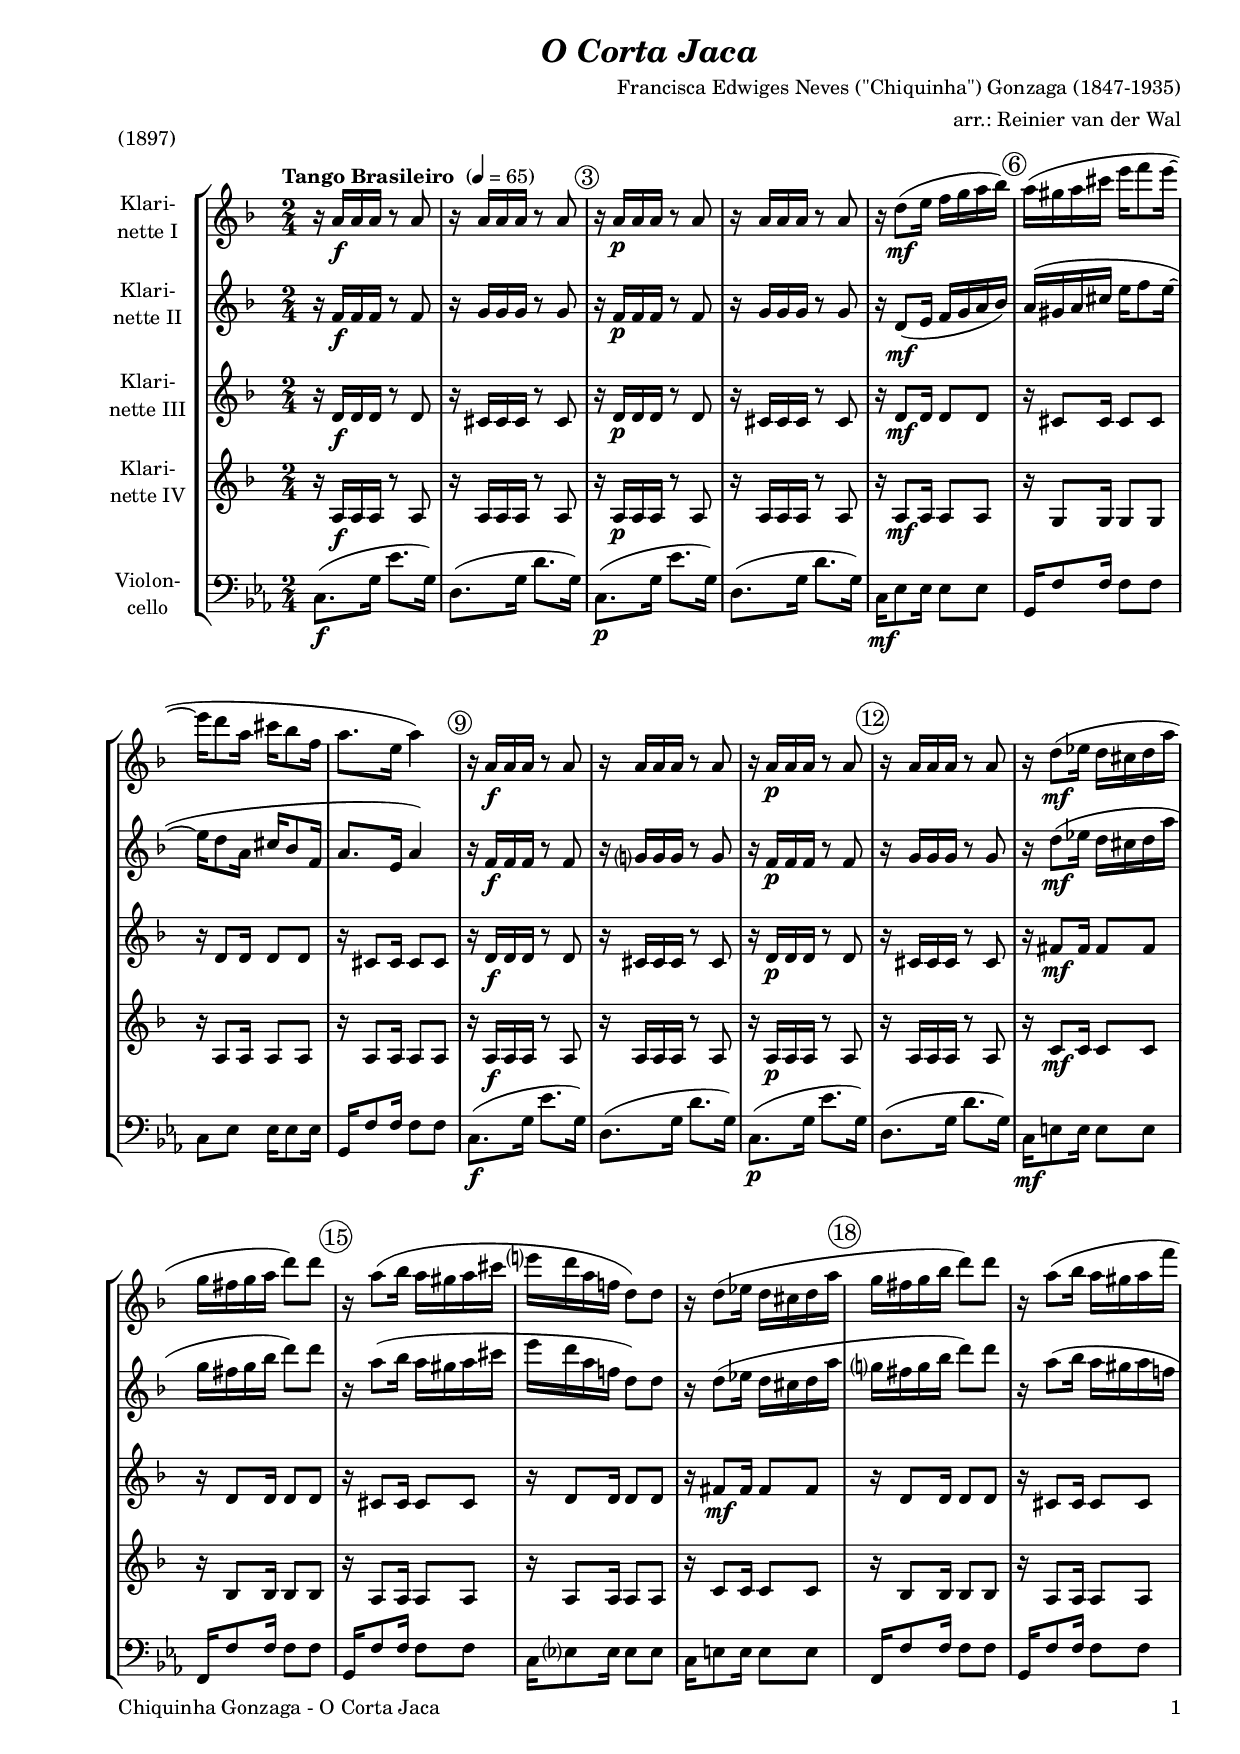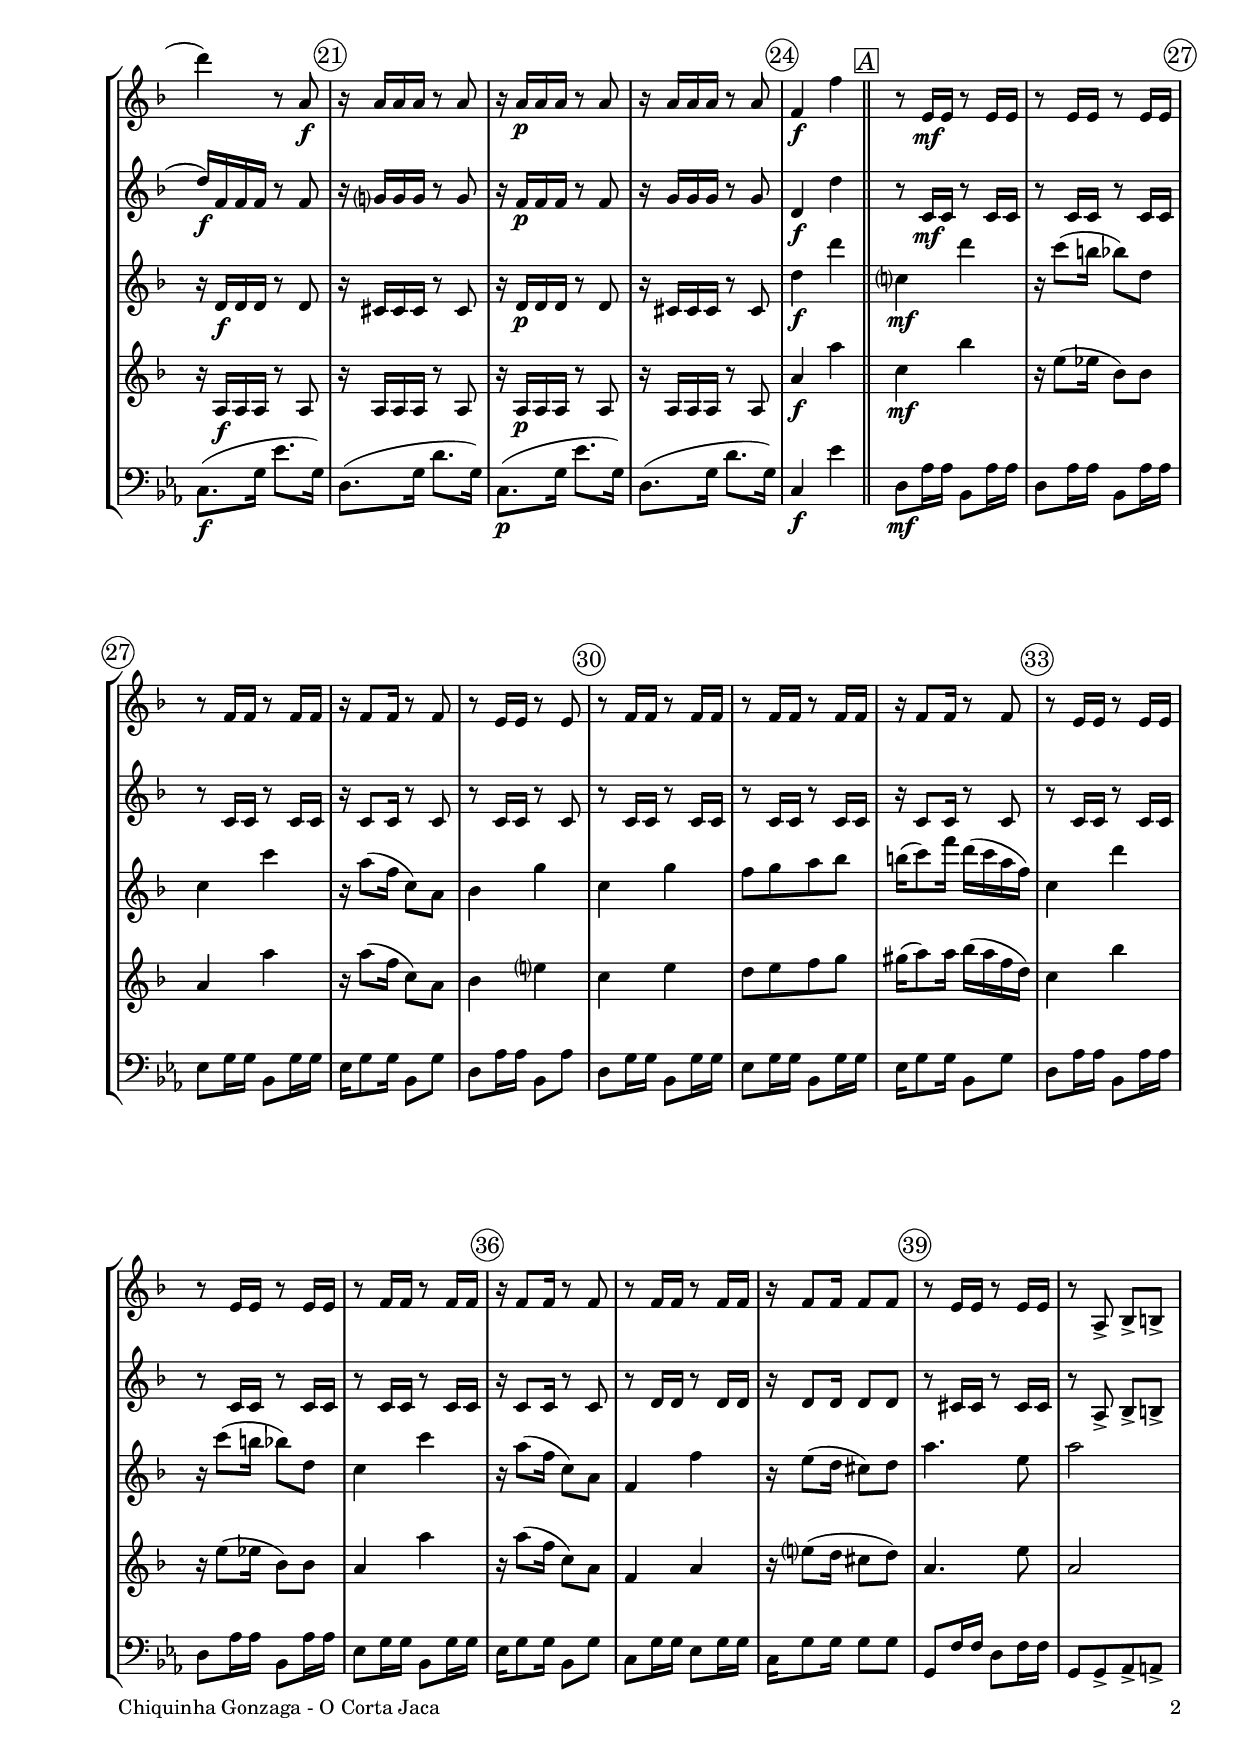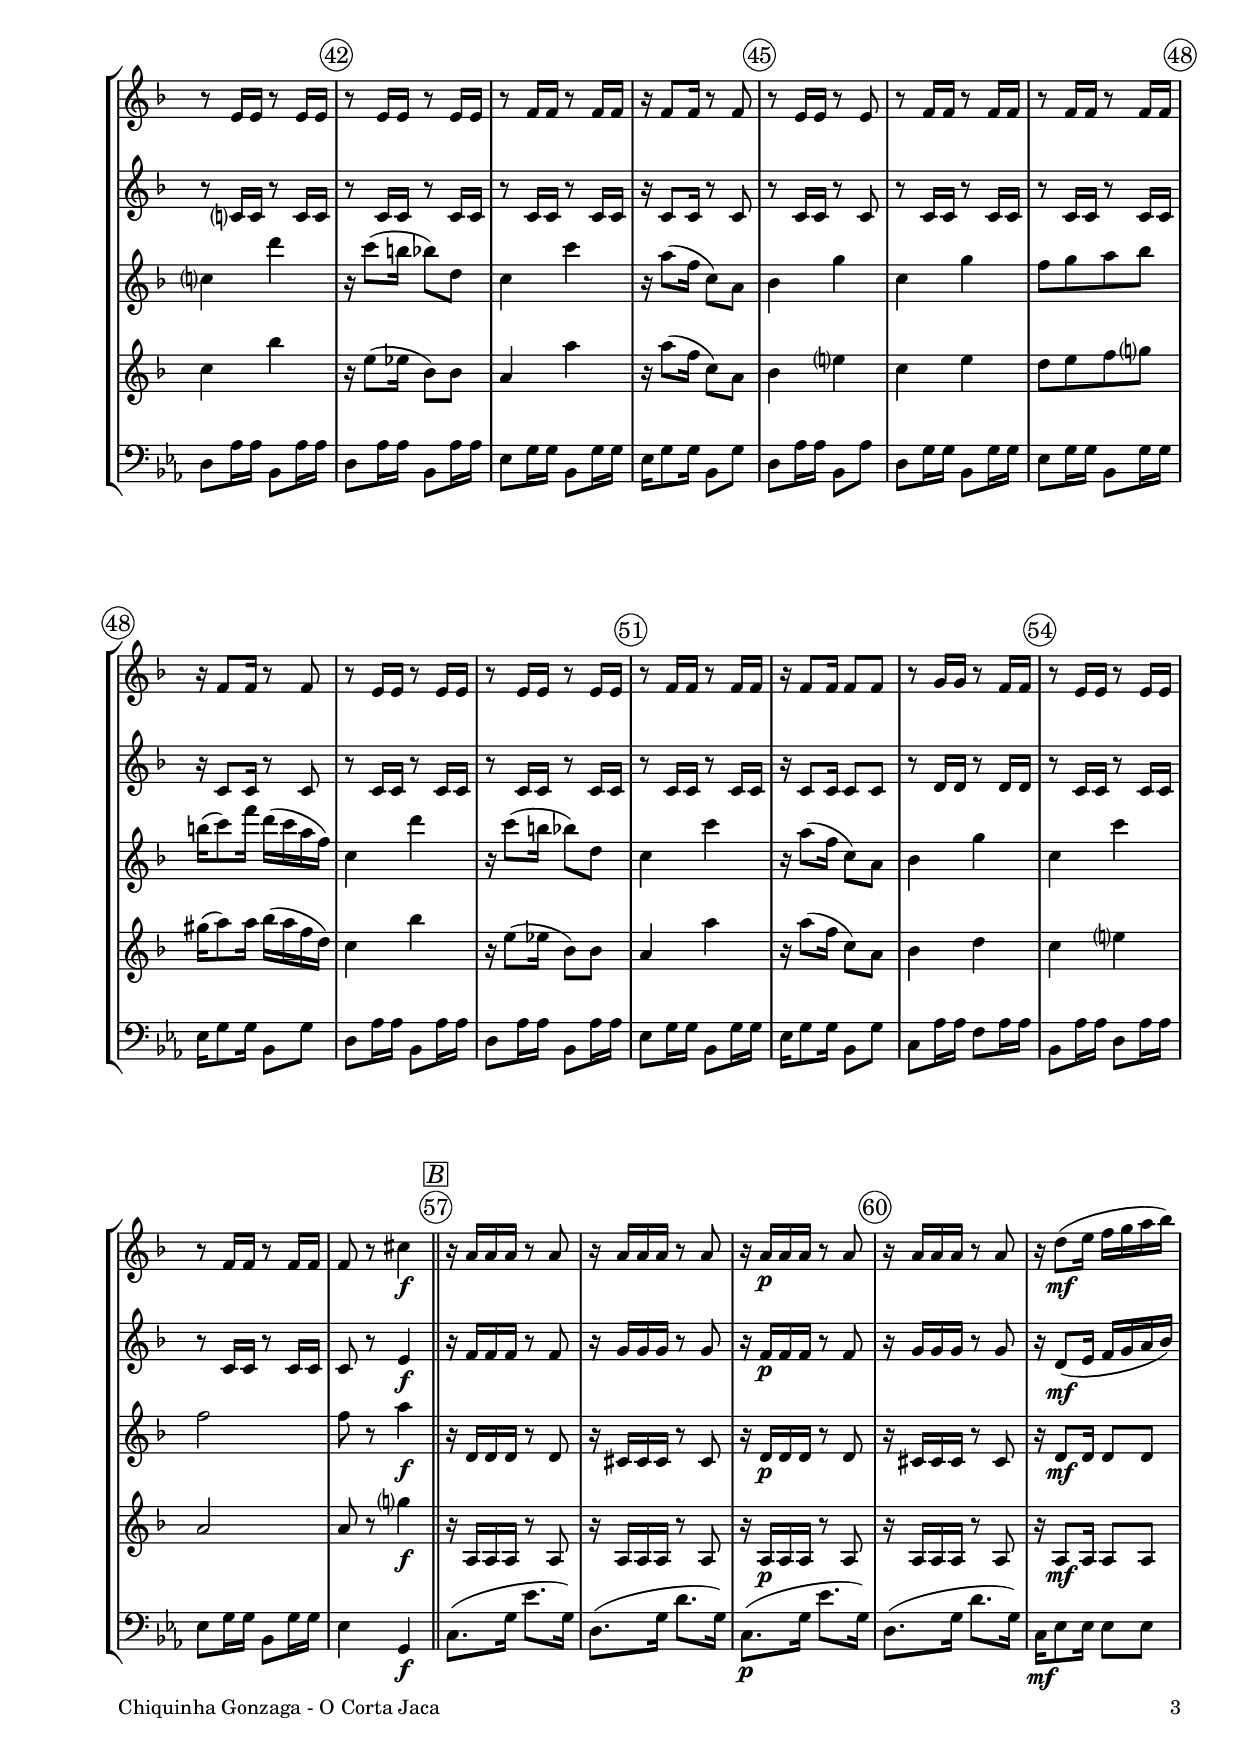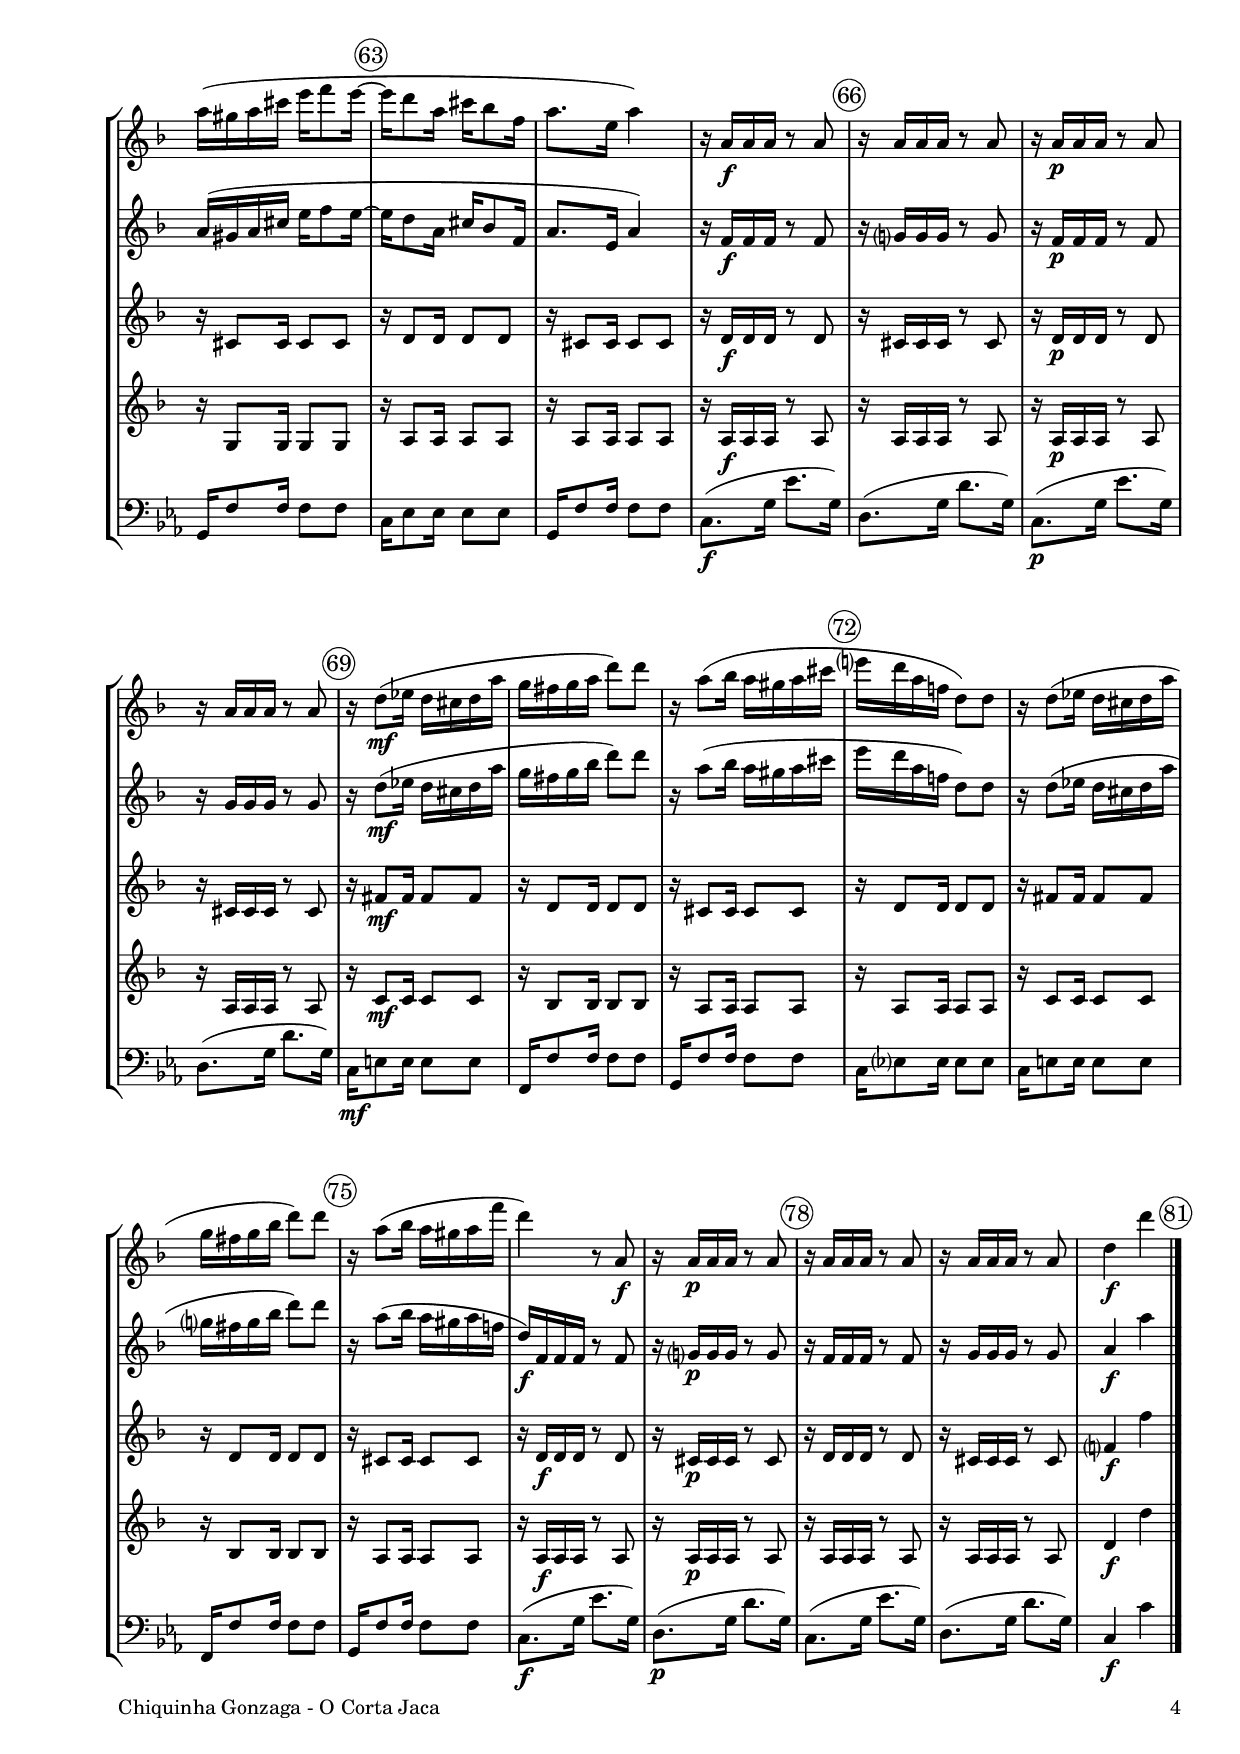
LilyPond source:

\version "2.18.2"
\include "deutsch.ly"
  
#(set-global-staff-size 17.5)

\header {
  title       = \markup \italic "O Corta Jaca"
  composer    = "Francisca Edwiges Neves (\"Chiquinha\") Gonzaga (1847-1935)"
  arranger    = "arr.: Reinier van der Wal"
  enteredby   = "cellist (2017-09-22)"
  piece       = "(1897)"
}

voiceconsts = {
  \key f \major
  \time 2/4
  \clef "treble"
  \numericTimeSignature
  \compressFullBarRests
  % Print a bar number every third measure
  \override Score.BarNumber.break-visibility = ##(#t #t #t)
  \set Score.barNumberVisibility = #(every-nth-bar-number-visible 3)
  % Draw a circle round the following bar number(s)
  \override Score.BarNumber.stencil
    = #(make-stencil-circler 0.1 0.25 ly:text-interface::print)
  % Increase the size of the bar number by 25%
  \override Score.BarNumber.font-size = #1.25
  % Center-align bar numbers
  \override Score.BarNumber.self-alignment-X = #CENTER
  \tempo "Tango Brasileiro " 4=65
}

mifl = "flute"
micl = "clarinet"
miba = "cello"

boxa = { \bar "||" \mark \markup \box \italic "A" }
boxb = { \bar "||" \mark \markup \box \italic "B" }

rit  = \mark \markup \box \italic "rit."
subp = \markup { \italic "subito " \dynamic p }

va = \relative c'' {
  \voiceconsts

  r16 a\f a a r8 a
  r16 a a a r8 a
  r16 a\p a a r8 a
  r16 a a a r8 a
  r16 d8(\mf e16 f g a b)

  a( gis a cis e f8 e16~ e d8 a16 cis b8 f16
  a8. e16 a4)
  r16 a,\f a a r8 a
  r16 a a a r8 a
  r16 a\p a a r8 a

  r16 a a a r8 a
  r16 d8(\mf es16 d cis d a'
  g fis g a d8) d
  r16 a8( b16 a gis a cis
  e? d a f! d8) d

  r16 d8( es16 d cis d a'
  g fis g b d8) d
  r16 a8( b16 a gis a f'
  d4) r8 a,\f
  r16 a a a r8 a

  r16 a\p a a r8 a
  r16 a a a r8 a
  f4\f f' \boxa
  r8 e,16\mf e r8 e16 e
  r8 e16 e r8 e16 e
  r8 f16 f r8 f16 f

  r f8 f16 r8 f
  r e16 e r8 e
  r f16 f r8 f16 f
  r8 f16 f r8 f16 f
  r f8 f16 r8 f
  
  r8 e16 e r8 e16 e
  r8 e16 e r8 e16 e
  r8 f16 f r8 f16 f
  r f8 f16 r8 f
  r f16 f r8 f16 f
  
  r f8 f16 f8 f
  r8 e16 e r8 e16 e
  r8 a,-> b-> h->
  r e16 e r8 e16 e
  r8 e16 e r8 e16 e
  r8 f16 f r8 f16 f

  r f8 f16 r8 f
  r e16 e r8 e
  r f16 f r8 f16 f
  r8 f16 f r8 f16 f
  r f8 f16 r8 f
  
  r e16 e r8 e16 e
  r8 e16 e r8 e16 e
  r8 f16 f r8 f16 f
  r f8 f16 f8 f
  r g16 g r8 f16 f
  
  r8 e16 e r8 e16 e
  r8 f16 f r8 f16 f
  f8 r cis'4\f \boxb
  r16 a a a r8 a
  r16 a a a r8 a
  r16 a\p a a r8 a
  
  r16 a a a r8 a
  r16 d8(\mf e16 f g a b)
  a( gis a cis e f8 e16~ e d8 a16 cis b8 f16
  a8. e16 a4)
  
  r16 a,\f a a r8 a
  r16 a a a r8 a
  r16 a\p a a r8 a
  r16 a a a r8 a
  r16 d8(\mf es16 d cis d a'
  
  g fis g a d8) d
  r16 a8( b16 a gis a cis
  e? d a f! d8) d
  r16 d8( es16 d cis d a'  
  g fis g b d8) d
  r16 a8( b16 a gis a f'
  
  d4) r8 a,\f
  r16 a\p a a r8 a
  r16 a a a r8 a
  r16 a a a r8 a
  d4\f d' \bar "|."
}

vb = \relative c' {
  \voiceconsts

  r16 f\f f f r8 f
  r16 g g g r8 g
  r16 f\p f f r8 f
  r16 g g g r8 g
  r16 d8(\mf e16 f g a b)

  a( gis a cis e f8 e16~
  e d8 a16 cis b8 f16
  a8. e16 a4)
  r16 f\f f f r8 f
  r16 g? g g r8 g
  r16 f\p f f r8 f
  
  r16 g g g r8 g
  r16 d'8(\mf es16 d cis d a'
  g fis g b d8) d
  r16 a8( b16 a gis a cis
  e d a f! d8) d

  r16 d8( es16 d cis d a'
  g? fis g b d8) d
  r16 a8( b16 a gis a f!
  d)\f f, f f r8 f
  r16 g? g g r8 g
  
  r16 f\p f f r8 f
  r16 g g g r8 g
  d4\f d' \boxa
  r8 c,16\mf c r8 c16 c
  r8 c16 c r8 c16 c
  r8 c16 c r8 c16 c

  r c8 c16 r8 c
  r c16 c r8 c
  r c16 c r8 c16 c
  r8 c16 c r8 c16 c
  r c8 c16 r8 c

  r c16 c r8 c16 c
  r8 c16 c r8 c16 c
  r8 c16 c r8 c16 c
  r c8 c16 r8 c
  r d16 d r8 d16 d

  r d8 d16 d8 d
  r cis16 cis r8 cis16 cis
  r8 a-> b-> h->
  r c?16 c r8 c16 c
  r8 c16 c r8 c16 c
  r8 c16 c r8 c16 c

  r c8 c16 r8 c
  r c16 c r8 c
  r c16 c r8 c16 c
  r8 c16 c r8 c16 c
  r c8 c16 r8 c
  
  r c16 c r8 c16 c
  r8 c16 c r8 c16 c
  r8 c16 c r8 c16 c
  r c8 c16 c8 c
  r d16 d r8 d16 d

  r8 c16 c r8 c16 c
  r8 c16 c r8 c16 c
  c8 r e4\f \boxb
  r16 f f f r8 f
  r16 g g g r8 g
  r16 f\p f f r8 f
  
  r16 g g g r8 g
  r16 d8(\mf e16 f g a b)
  a( gis a cis e f8 e16~
  e d8 a16 cis b8 f16
  a8. e16 a4)
  
  r16 f\f f f r8 f
  r16 g? g g r8 g
  r16 f\p f f r8 f  
  r16 g g g r8 g
  r16 d'8(\mf es16 d cis d a'
  
  g fis g b d8) d
  r16 a8( b16 a gis a cis
  e d a f! d8) d
  r16 d8( es16 d cis d a'
  g? fis g b d8) d
  r16 a8( b16 a gis a f!
  
  d)\f f, f f r8 f
  r16 g?\p g g r8 g  
  r16 f f f r8 f
  r16 g g g r8 g
  a4\f a' \bar "|."
}

vc = \relative c' {
  \voiceconsts

  r16 d\f d d r8 d
  r16 cis cis cis r8 cis
  r16 d\p d d r8 d
  r16 cis cis cis r8 cis
  r16 d8\mf d16 d8 d

  r16 cis8 cis16 cis8 cis
  r16 d8 d16 d8 d
  r16 cis8 cis16 cis8 cis
  r16 d\f d d r8 d
  r16 cis cis cis r8 cis
  r16 d\p d d r8 d
  
  r16 cis cis cis r8 cis
  r16 fis8\mf fis16 fis8 fis
  r16 d8 d16 d8 d
  r16 cis8 cis16 cis8 cis
  r16 d8 d16 d8 d
  
  r16 fis8\mf fis16 fis8 fis
  r16 d8 d16 d8 d
  r16 cis8 cis16 cis8 cis
  r16 d\f d d r8 d
  r16 cis cis cis r8 cis
  
  r16 d\p d d r8 d
  r16 cis cis cis r8 cis
  d'4\f d' \boxa
  c,?\mf d'
  r16 c8( h16 b8) d,
  c4 c'

  r16 a8( f16 c8) a
  b4 g'
  c, g'
  f8[ g a b]
  h16( c8) f16 d( c a f)

  c4 d'
  r16 c8( h16 b8) d,
  c4 c'
  r16 a8( f16 c8) a
  f4 f'

  r16 e8( d16 cis8) d
  a'4. e8
  a2
  c,?4 d'
  r16 c8( h16 b8) d,
  c4 c'

  r16 a8( f16 c8) a
  b4 g'
  c, g'
  f8[ g a b]
  h16( c8) f16 d( c a f)

  c4 d'
  r16 c8( h16 b8) d,
  c4 c'
  r16 a8( f16 c8) a
  b4 g'

  c, c'
  f,2
  f8 r a4\f \boxb
  r16 d,, d d r8 d
  r16 cis cis cis r8 cis
  r16 d\p d d r8 d
  
  r16 cis cis cis r8 cis
  r16 d8\mf d16 d8 d
  r16 cis8 cis16 cis8 cis
  r16 d8 d16 d8 d
  r16 cis8 cis16 cis8 cis
  
  r16 d\f d d r8 d
  r16 cis cis cis r8 cis
  r16 d\p d d r8 d  
  r16 cis cis cis r8 cis
  r16 fis8\mf fis16 fis8 fis
  
  r16 d8 d16 d8 d
  r16 cis8 cis16 cis8 cis
  r16 d8 d16 d8 d
  r16 fis8 fis16 fis8 fis
  r16 d8 d16 d8 d
  r16 cis8 cis16 cis8 cis

  r16 d\f d d r8 d
  r16 cis\p cis cis r8 cis
  r16 d d d r8 d  
  r16 cis cis cis r8 cis
  f?4\f f' \bar "|."
}

vd = \relative c' {
  \voiceconsts

  r16 a\f a a r8 a
  r16 a a a r8 a
  r16 a\p a a r8 a
  r16 a a a r8 a
  r16 a8\mf a16 a8 a

  r16 g8 g16 g8 g
  r16 a8 a16 a8 a
  r16 a8 a16 a8 a
  r16 a\f a a r8 a
  r16 a a a r8 a
  r16 a\p a a r8 a
  
  r16 a a a r8 a
  r16 c8\mf c16 c8 c
  r16 b8 b16 b8 b
  r16 a8 a16 a8 a
  r16 a8 a16 a8 a

  r16 c8 c16 c8 c
  r16 b8 b16 b8 b
  r16 a8 a16 a8 a
  r16 a\f a a r8 a
  r16 a a a r8 a
  
  r16 a\p a a r8 a
  r16 a a a r8 a
  a'4\f a' \boxa
  c,\mf b'
  r16 e,8( es16 b8) b
  a4 a'

  r16 a8( f16 c8) a
  b4 e?
  c e
  d8[ e f g]
  gis16( a8) a16 b( a f d)

  c4 b'
  r16 e,8( es16 b8) b
  a4 a'
  r16 a8( f16 c8) a
  f4 a

  r16 e'?8( d16 cis8 d)
  a4. e'8
  a,2
  c4 b'
  r16 e,8( es16 b8) b
  a4 a'

  r16 a8( f16 c8) a
  b4 e?
  c e
  d8[ e f g?]
  gis16( a8) a16 b( a f d)

  c4 b'
  r16 e,8( es16 b8) b
  a4 a'
  r16 a8( f16 c8) a
  b4 d

  c e?
  a,2
  a8 r g'?4\f \boxb
  r16 a,, a a r8 a
  r16 a a a r8 a
  r16 a\p a a r8 a

  r16 a a a r8 a
  r16 a8\mf a16 a8 a
  r16 g8 g16 g8 g
  r16 a8 a16 a8 a
  r16 a8 a16 a8 a
  
  r16 a\f a a r8 a
  r16 a a a r8 a
  r16 a\p a a r8 a  
  r16 a a a r8 a
  r16 c8\mf c16 c8 c
  
  r16 b8 b16 b8 b
  r16 a8 a16 a8 a
  r16 a8 a16 a8 a
  r16 c8 c16 c8 c
  r16 b8 b16 b8 b
  r16 a8 a16 a8 a
  
  r16 a\f a a r8 a
  r16 a\p a a r8 a
  r16 a a a r8 a
  r16 a a a r8 a
  d4\f d' \bar "|."
}

ve = \relative c {
  \voiceconsts
  \clef "bass"

  d8.(\f a'16 f'8. a,16)
  e8.( a16 e'8. a,16)
  d,8.(\p a'16 f'8. a,16)
  e8.( a16 e'8. a,16)
  d,\mf f8 f16 f8 f

  a,16 g'8 g16 g8 g
  d f f16 f8 f16
  a, g'8 g16 g8 g
  d8.(\f a'16 f'8. a,16)
  e8.( a16 e'8. a,16)
  d,8.(\p a'16 f'8. a,16)
  
  e8.( a16 e'8. a,16)
  d,\mf fis8 fis16 fis8 fis
  g,16 g'8 g16 g8 g
  a,16 g'8 g16 g8 g
  d16 f?8 f16 f8 f

  d16 fis8 fis16 fis8 fis
  g,16 g'8 g16 g8 g
  a,16 g'8 g16 g8 g
  d8.(\f a'16 f'8. a,16)
  e8.( a16 e'8. a,16)
  
  d,8.(\p a'16 f'8. a,16)
  e8.( a16 e'8. a,16)
  d,4\f f' \boxa
  e,8\mf b'16 b c,8 b'16 b
  e,8 b'16 b c,8 b'16 b
  f8 a16 a c,8 a'16 a

  f a8 a16 c,8 a'
  e b'16 b c,8 b'
  e, a16 a c,8 a'16 a
  f8 a16 a c,8 a'16 a
  f a8 a16 c,8 a'

  e b'16 b c,8 b'16 b
  e,8 b'16 b c,8 b'16 b
  f8 a16 a c,8 a'16 a
  f a8 a16 c,8 a'
  d, a'16 a f8 a16 a

  d, a'8 a16 a8 a
  a, g'16 g e8 g16 g
  a,8[ a-> b-> h]->
  e b'16 b c,8 b'16 b
  e,8 b'16 b c,8 b'16 b
  f8 a16 a c,8 a'16 a

  f a8 a16 c,8 a'
  e b'16 b c,8 b'
  e, a16 a c,8 a'16 a
  f8 a16 a c,8 a'16 a
  f a8 a16 c,8 a'

  e b'16 b c,8 b'16 b
  e,8 b'16 b c,8 b'16 b
  f8 a16 a c,8 a'16 a
  f a8 a16 c,8 a'
  d, b'16 b g8 b16 b

  c,8 b'16 b e,8 b'16 b
  f8 a16 a c,8 a'16 a
  f4 a,\f \boxb
  d8.( a'16 f'8. a,16)
  e8.( a16 e'8. a,16)
  d,8.(\p a'16 f'8. a,16)
  
  e8.( a16 e'8. a,16)
  d,\mf f8 f16 f8 f
  a,16 g'8 g16 g8 g
  d16 f8 f16 f8 f
  a,16 g'8 g16 g8 g
  
  d8.(\f a'16 f'8. a,16)
  e8.( a16 e'8. a,16)
  d,8.(\p a'16 f'8. a,16)  
  e8.( a16 e'8. a,16)
  d,\mf fis8 fis16 fis8 fis
  
  g,16 g'8 g16 g8 g
  a,16 g'8 g16 g8 g
  d16 f?8 f16 f8 f
  d16 fis8 fis16 fis8 fis
  g,16 g'8 g16 g8 g
  a,16 g'8 g16 g8 g
  
  d8.(\f a'16 f'8. a,16)
  e8.(\p a16 e'8. a,16)
  d,8.( a'16 f'8. a,16)
  e8.( a16 e'8. a,16)
  d,4\f d' \bar "|."
}


music = \new StaffGroup <<
      \new Staff {
	\set Staff.midiInstrument = \micl
	\set Staff.instrumentName = \markup \center-column { "Klari-" "nette I" }
	\transpose f f { \va }
      }

      \new Staff {
	\set Staff.midiInstrument = \micl
	\set Staff.instrumentName = \markup \center-column { "Klari-" "nette II" }
	\transpose f f { \vb }
      }

      \new Staff {
	\set Staff.midiInstrument = \micl
	\set Staff.instrumentName = \markup \center-column { "Klari-" "nette III" }
	\transpose f f { \vc }
      }

      \new Staff {
	\set Staff.midiInstrument = \micl
	\set Staff.instrumentName = \markup \center-column { "Klari-" "nette IV" }
	\transpose f f { \vd }
      }

      \new Staff {
	\set Staff.midiInstrument = \miba
	\set Staff.instrumentName = \markup \center-column { "Violon-" "cello" }
	\transpose f es { \ve }
      }
>>

\book {
  \paper {
    left-margin = 2\cm
    print-page-number = ##t
    print-first-page-number = ##t
    oddHeaderMarkup = \markup \null
    evenHeaderMarkup = \markup \null
    oddFooterMarkup = \markup {
      \fill-line {
        \on-the-fly #print-page-number-check-first
        "Chiquinha Gonzaga - O Corta Jaca" \fromproperty #'page:page-number-string
      }
    }
    evenFooterMarkup = \oddFooterMarkup
  } \score {
    \music
    \layout {}
  }

  \score {
    \unfoldRepeats \music

    \midi {
      \context {
        \Score
      }
    }
  }
}
